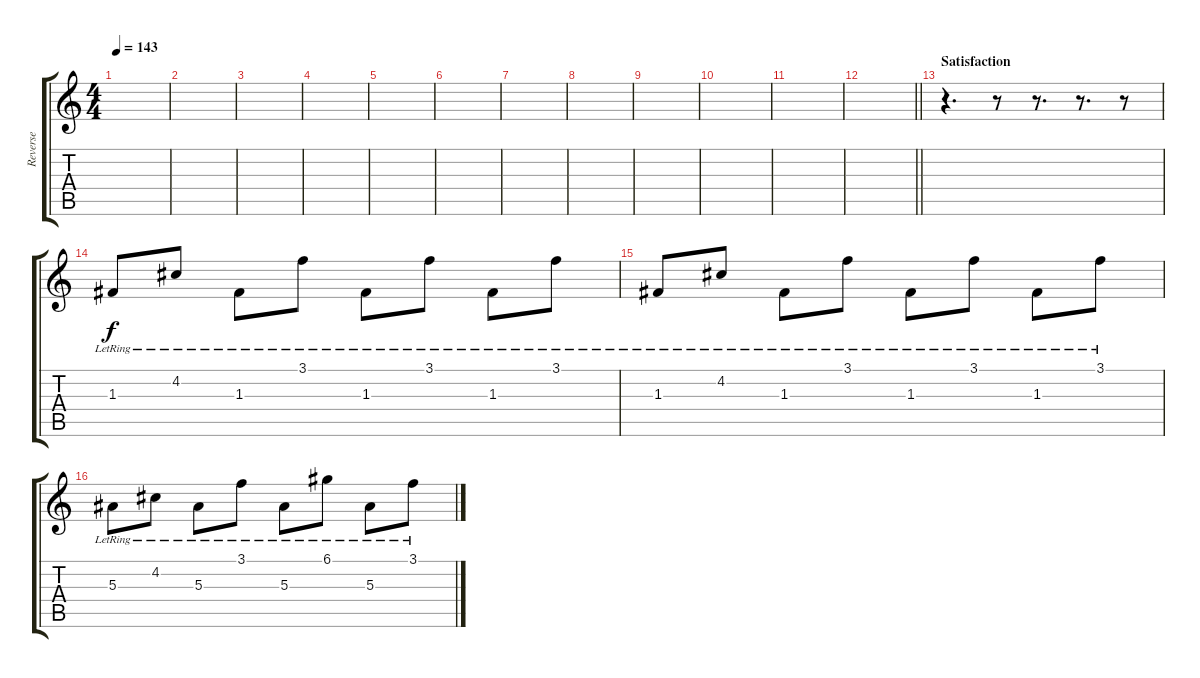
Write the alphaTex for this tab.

\track ("Reverse" "Reverse") {instrument electricguitarjazz}
\staff {score tabs}
\tuning (D4 A3 F3 C3 G2 D2) {hide}
\ts (4 4)
\tempo 143
\clef g2
\ks c
|
|
|
|
|
|
|
|
|
|
|
\barLineRight lightlight
|
\section ("" "Satisfaction")
r.4{d volume 13 balance 13 instrument electricguitarjazz} r.8 r.8{d} r.8{d} r.8 |
1.3{lr}.8 4.2{lr}.8 1.3{lr}.8 3.1{lr}.8 1.3{lr}.8 3.1{lr}.8 1.3{lr}.8 3.1{lr}.8 |
1.3{lr}.8 4.2{lr}.8 1.3{lr}.8 3.1{lr}.8 1.3{lr}.8 3.1{lr}.8 1.3{lr}.8 3.1{lr}.8 |
5.3{lr}.8 4.2{lr}.8 5.3{lr}.8 3.1{lr}.8 5.3{lr}.8 6.1{lr}.8 5.3{lr}.8 3.1{lr}.8
